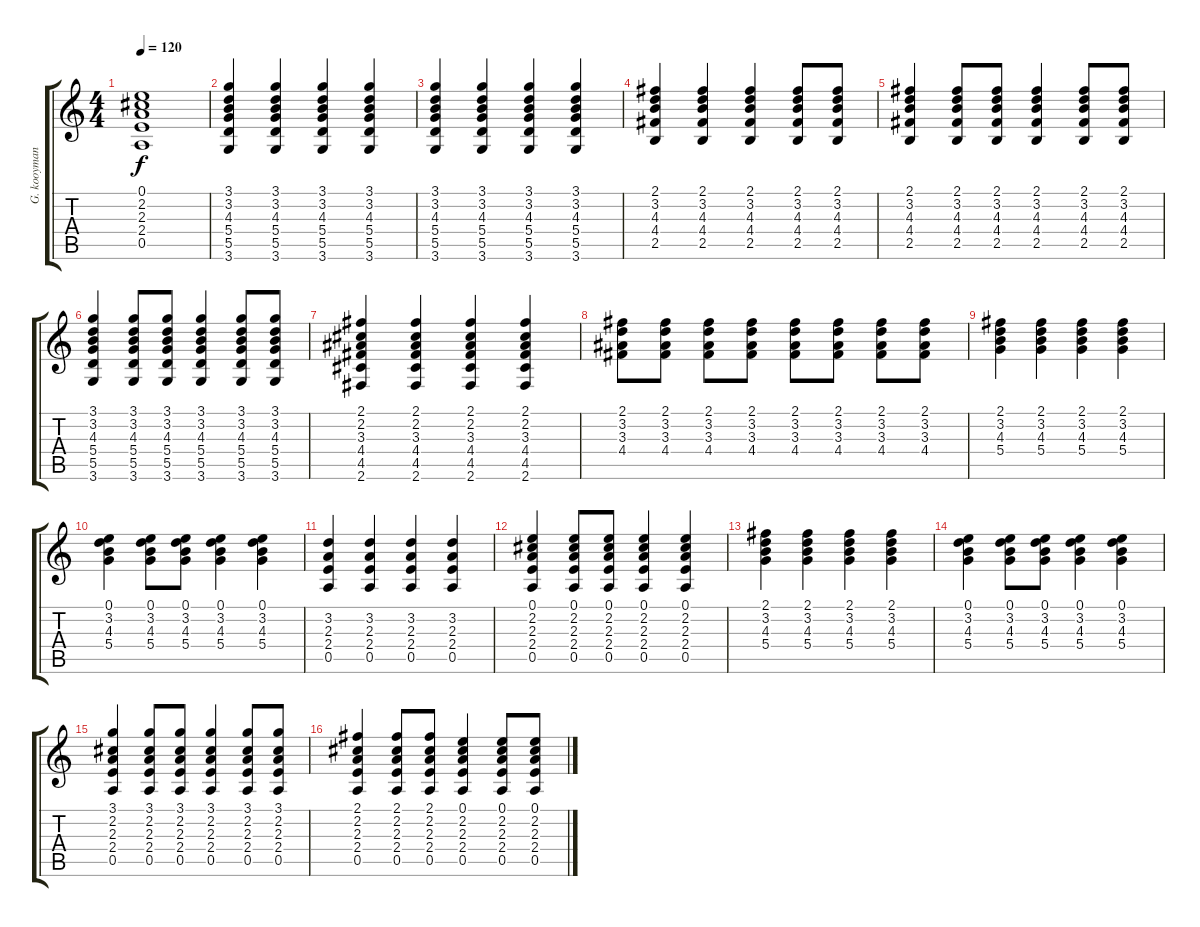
\track ("G. kooymans" "G. kooyman") {instrument acousticguitarnylon}
\staff {score tabs}
\tuning (E4 B3 G3 D3 A2 E2) {hide}
\ts (4 4)
\tempo 120
\clef g2
\ks c
(0.1 2.2 2.3 2.4 0.5).1{dy f} |
(3.1 3.2 4.3 5.4 5.5 3.6).4 (3.1 3.2 4.3 5.4 5.5 3.6).4 (3.1 3.2 4.3 5.4 5.5 3.6).4 (3.1 3.2 4.3 5.4 5.5 3.6).4 |
(3.1 3.2 4.3 5.4 5.5 3.6).4 (3.1 3.2 4.3 5.4 5.5 3.6).4 (3.1 3.2 4.3 5.4 5.5 3.6).4 (3.1 3.2 4.3 5.4 5.5 3.6).4 |
(2.1 3.2 4.3 4.4 2.5).4 (2.1 3.2 4.3 4.4 2.5).4 (2.1 3.2 4.3 4.4 2.5).4 (2.1 3.2 4.3 4.4 2.5).8 (2.1 3.2 4.3 4.4 2.5).8 |
(2.1 3.2 4.3 4.4 2.5).4 (2.1 3.2 4.3 4.4 2.5).8 (2.1 3.2 4.3 4.4 2.5).8 (2.1 3.2 4.3 4.4 2.5).4 (2.1 3.2 4.3 4.4 2.5).8 (2.1 3.2 4.3 4.4 2.5).8 |
(3.1 3.2 4.3 5.4 5.5 3.6).4 (3.1 3.2 4.3 5.4 5.5 3.6).8 (3.1 3.2 4.3 5.4 5.5 3.6).8 (3.1 3.2 4.3 5.4 5.5 3.6).4 (3.1 3.2 4.3 5.4 5.5 3.6).8 (3.1 3.2 4.3 5.4 5.5 3.6).8 |
(2.1 2.2 3.3 4.4 4.5 2.6).4 (2.1 2.2 3.3 4.4 4.5 2.6).4 (2.1 2.2 3.3 4.4 4.5 2.6).4 (2.1 2.2 3.3 4.4 4.5 2.6).4 |
(2.1 3.2 3.3 4.4).8 (2.1 3.2 3.3 4.4).8 (2.1 3.2 3.3 4.4).8 (2.1 3.2 3.3 4.4).8 (2.1 3.2 3.3 4.4).8 (2.1 3.2 3.3 4.4).8 (2.1 3.2 3.3 4.4).8 (2.1 3.2 3.3 4.4).8 |
(2.1 3.2 4.3 5.4).4 (2.1 3.2 4.3 5.4).4 (2.1 3.2 4.3 5.4).4 (2.1 3.2 4.3 5.4).4 |
(0.1 3.2 4.3 5.4).4 (0.1 3.2 4.3 5.4).8 (0.1 3.2 4.3 5.4).8 (0.1 3.2 4.3 5.4).4 (0.1 3.2 4.3 5.4).4 |
(3.2 2.3 2.4 0.5).4 (3.2 2.3 2.4 0.5).4 (3.2 2.3 2.4 0.5).4 (3.2 2.3 2.4 0.5).4 |
(0.1 2.2 2.3 2.4 0.5).4 (0.1 2.2 2.3 2.4 0.5).8 (0.1 2.2 2.3 2.4 0.5).8 (0.1 2.2 2.3 2.4 0.5).4 (0.1 2.2 2.3 2.4 0.5).4 |
(2.1 3.2 4.3 5.4).4 (2.1 3.2 4.3 5.4).4 (2.1 3.2 4.3 5.4).4 (2.1 3.2 4.3 5.4).4 |
(0.1 3.2 4.3 5.4).4 (0.1 3.2 4.3 5.4).8 (0.1 3.2 4.3 5.4).8 (0.1 3.2 4.3 5.4).4 (0.1 3.2 4.3 5.4).4 |
(3.1 2.2 2.3 2.4 0.5).4 (3.1 2.2 2.3 2.4 0.5).8 (3.1 2.2 2.3 2.4 0.5).8 (3.1 2.2 2.3 2.4 0.5).4 (3.1 2.2 2.3 2.4 0.5).8 (3.1 2.2 2.3 2.4 0.5).8 |
(2.1 2.2 2.3 2.4 0.5).4 (2.1 2.2 2.3 2.4 0.5).8 (2.1 2.2 2.3 2.4 0.5).8 (0.1 2.2 2.3 2.4 0.5).4 (0.1 2.2 2.3 2.4 0.5).8 (0.1 2.2 2.3 2.4 0.5).8
